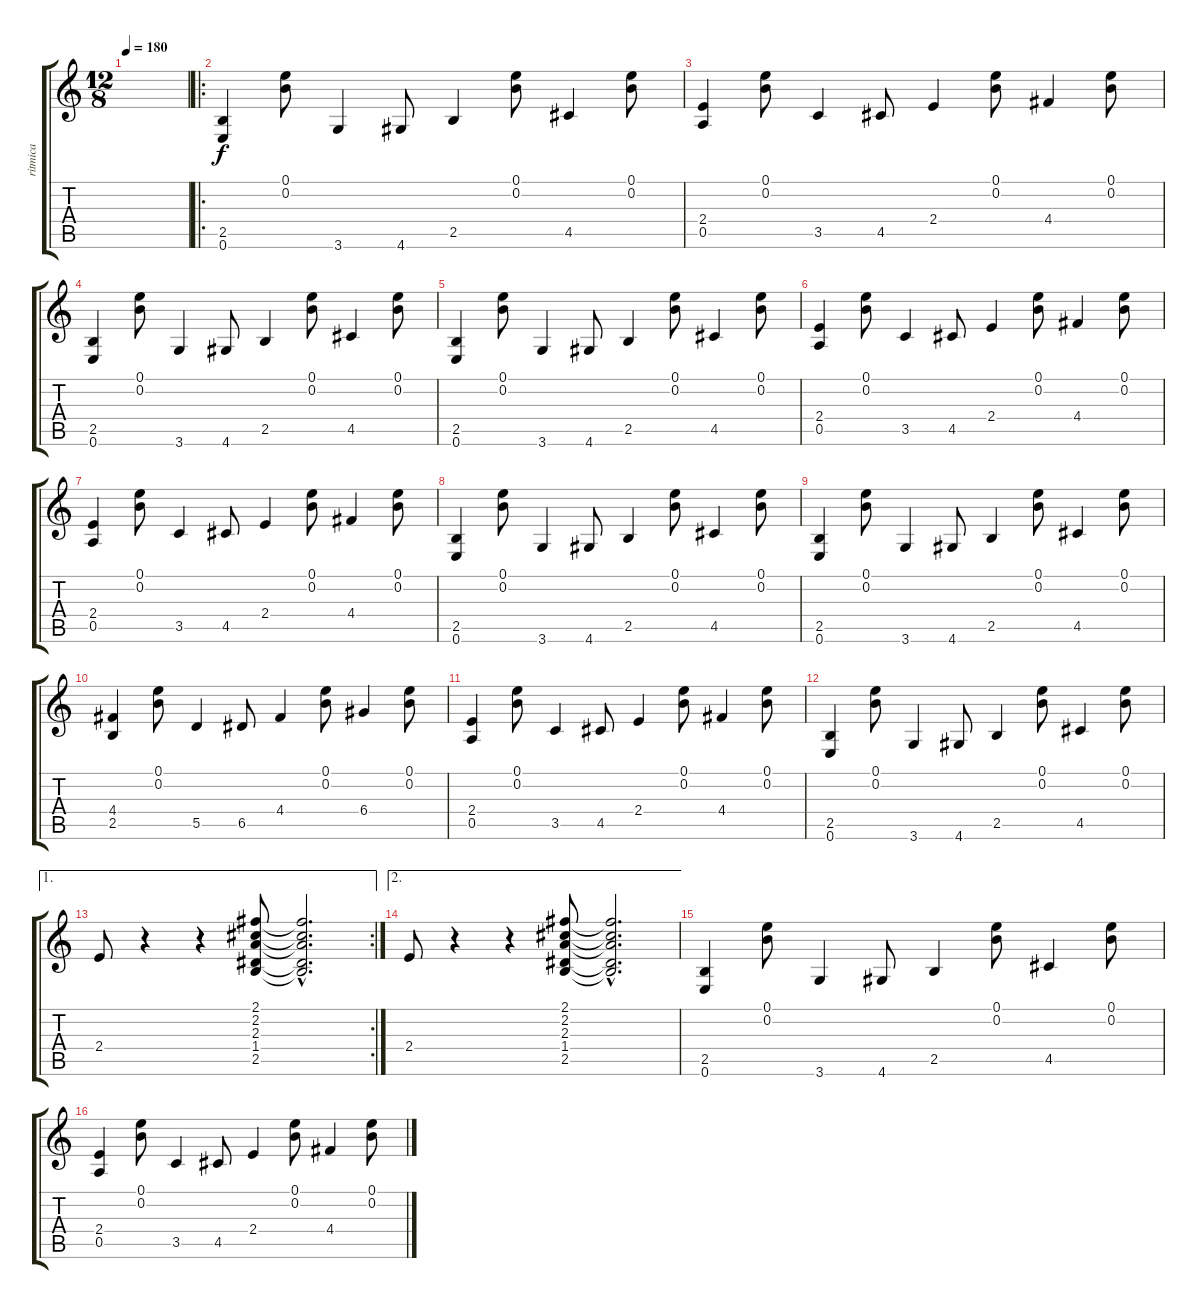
\track ("ritmica" "ritmica") {instrument electricguitarjazz}
\staff {score tabs}
\tuning (E4 B3 G3 D3 A2 E2) {hide}
\ts (12 8)
\tempo 180
\clef g2
\ks c
|
\ro
(2.5 0.6).4 (0.1 0.2).8 3.6.4 4.6.8 2.5.4 (0.1 0.2).8 4.5.4 (0.1 0.2).8 |
(2.4 0.5).4 (0.1 0.2).8 3.5.4 4.5.8 2.4.4 (0.1 0.2).8 4.4.4 (0.1 0.2).8 |
(2.5 0.6).4 (0.1 0.2).8 3.6.4 4.6.8 2.5.4 (0.1 0.2).8 4.5.4 (0.1 0.2).8 |
(2.5 0.6).4 (0.1 0.2).8 3.6.4 4.6.8 2.5.4 (0.1 0.2).8 4.5.4 (0.1 0.2).8 |
(2.4 0.5).4 (0.1 0.2).8 3.5.4 4.5.8 2.4.4 (0.1 0.2).8 4.4.4 (0.1 0.2).8 |
(2.4 0.5).4 (0.1 0.2).8 3.5.4 4.5.8 2.4.4 (0.1 0.2).8 4.4.4 (0.1 0.2).8 |
(2.5 0.6).4 (0.1 0.2).8 3.6.4 4.6.8 2.5.4 (0.1 0.2).8 4.5.4 (0.1 0.2).8 |
(2.5 0.6).4 (0.1 0.2).8 3.6.4 4.6.8 2.5.4 (0.1 0.2).8 4.5.4 (0.1 0.2).8 |
(4.4 2.5).4 (0.1 0.2).8 5.5.4 6.5.8 4.4.4 (0.1 0.2).8 6.4.4 (0.1 0.2).8 |
(2.4 0.5).4 (0.1 0.2).8 3.5.4 4.5.8 2.4.4 (0.1 0.2).8 4.4.4 (0.1 0.2).8 |
(2.5 0.6).4 (0.1 0.2).8 3.6.4 4.6.8 2.5.4 (0.1 0.2).8 4.5.4 (0.1 0.2).8 |
\ae 1
\rc 2
2.4.8 r.4 r.4 (2.1 2.2 2.3 1.4 2.5).8 (2.1{hac t} 2.2{hac t} 2.3{hac t} 1.4{hac t} 2.5{hac t}).2{d} |
\ae 2
2.4.8 r.4 r.4 (2.1 2.2 2.3 1.4 2.5).8 (2.1{hac t} 2.2{hac t} 2.3{hac t} 1.4{hac t} 2.5{hac t}).2{d} |
(2.5 0.6).4 (0.1 0.2).8 3.6.4 4.6.8 2.5.4 (0.1 0.2).8 4.5.4 (0.1 0.2).8 |
(2.4 0.5).4 (0.1 0.2).8 3.5.4 4.5.8 2.4.4 (0.1 0.2).8 4.4.4 (0.1 0.2).8
